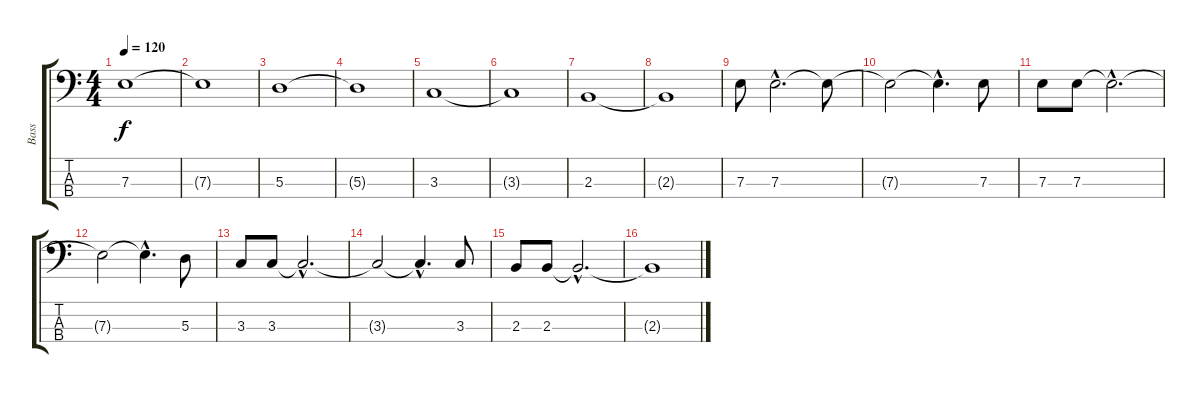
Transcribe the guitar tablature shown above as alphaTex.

\track ("Bass" "Bass") {instrument electricbasspick}
\staff {score tabs}
\tuning (G2 D2 A1 E1) {hide}
\ts (4 4)
\tempo 120
\clef f4
\ks c
7.3.1{dy f} |
7.3{t}.1 |
5.3.1 |
5.3{t}.1 |
3.3.1 |
3.3{t}.1 |
2.3.1 |
2.3{t}.1 |
7.3.8 7.3{hac}.2{d} 7.3{t}.8 |
7.3{t}.2 7.3{hac t}.4{d} 7.3.8 |
7.3.8 7.3.8 7.3{hac t}.2{d} |
7.3{t}.2 7.3{hac t}.4{d} 5.3.8 |
3.3.8 3.3.8 3.3{hac t}.2{d} |
3.3{t}.2 3.3{hac t}.4{d} 3.3.8 |
2.3.8 2.3.8 2.3{hac t}.2{d} |
2.3{t}.1
